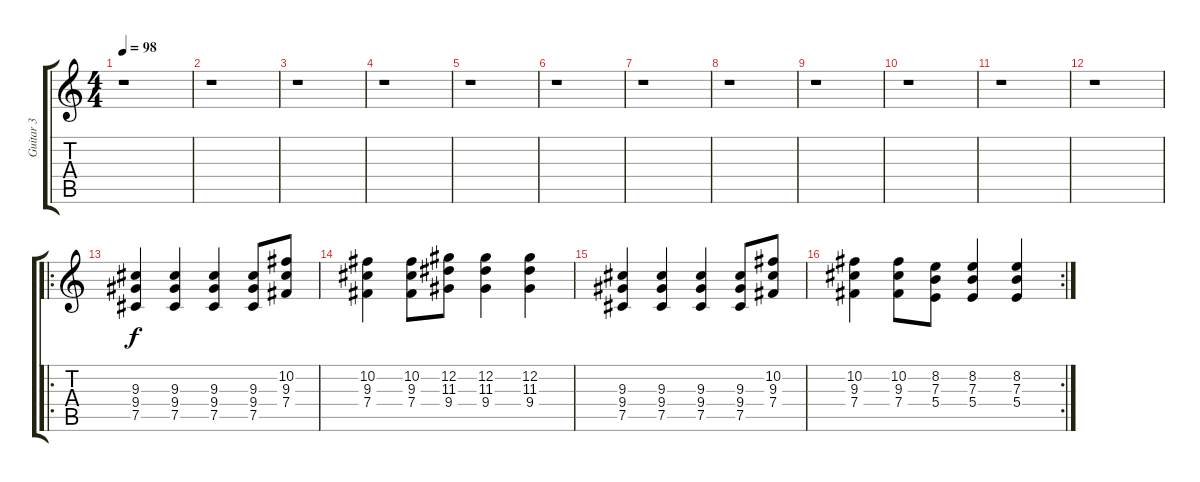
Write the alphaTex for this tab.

\track ("Guitar 3" "Guitar 3") {instrument overdrivenguitar}
\staff {score tabs}
\tuning (Db4 Ab3 E3 B2 Gb2 Db2) {hide}
\ts (4 4)
\tempo 98
\clef g2
\ks c
r.1{dy f} |
r.1 |
r.1 |
r.1 |
r.1 |
r.1 |
r.1 |
r.1 |
r.1 |
r.1 |
r.1 |
r.1 |
\ro
(9.3 9.4 7.5).4 (9.3 9.4 7.5).4 (9.3 9.4 7.5).4 (9.3 9.4 7.5).8 (10.2 9.3 7.4).8 |
(10.2 9.3 7.4).4 (10.2 9.3 7.4).8 (12.2 11.3 9.4).8 (12.2 11.3 9.4).4 (12.2 11.3 9.4).4 |
(9.3 9.4 7.5).4 (9.3 9.4 7.5).4 (9.3 9.4 7.5).4 (9.3 9.4 7.5).8 (10.2 9.3 7.4).8 |
\rc 2
(10.2 9.3 7.4).4 (10.2 9.3 7.4).8 (8.2 7.3 5.4).8 (8.2 7.3 5.4).4 (8.2 7.3 5.4).4
